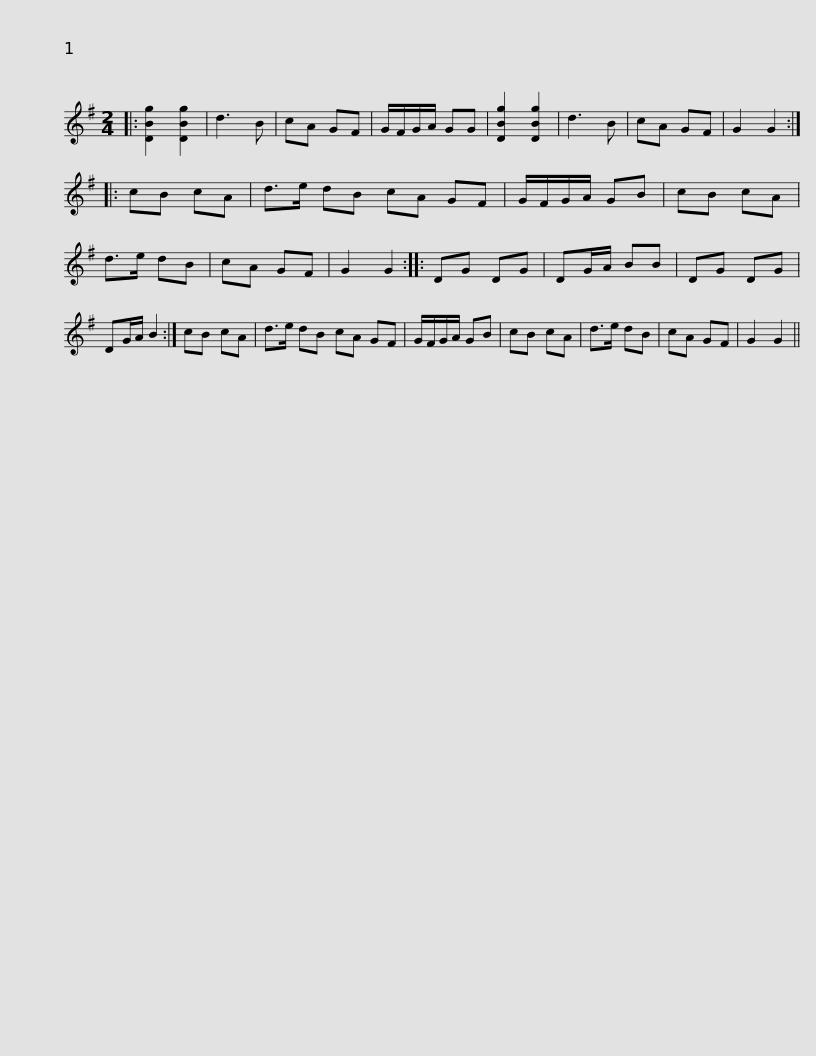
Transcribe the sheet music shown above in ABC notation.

X:1
L:1/8
M:2/4
I:linebreak $
K:G
V:1 treble
V:1
|: [DBg]2 [DBg]2 | d3 B | cA GF | G/F/G/A/ GG | [DBg]2 [DBg]2 | %5
 d3 B | cA GF | G2 G2 :: cB cA | d>e dB cA GF |$ %10
 G/F/G/A/ GB | cB cA | d>e dB | cA GF | G2 G2 :: %15
 DG DG | DG/A/ BB | DG DG | DG/A/ B2 :| cB cA |$ %20
 d>e dB cA GF | G/F/G/A/ GB | cB cA | d>e dB | cA GF | %25
 G2 G2 || %26
